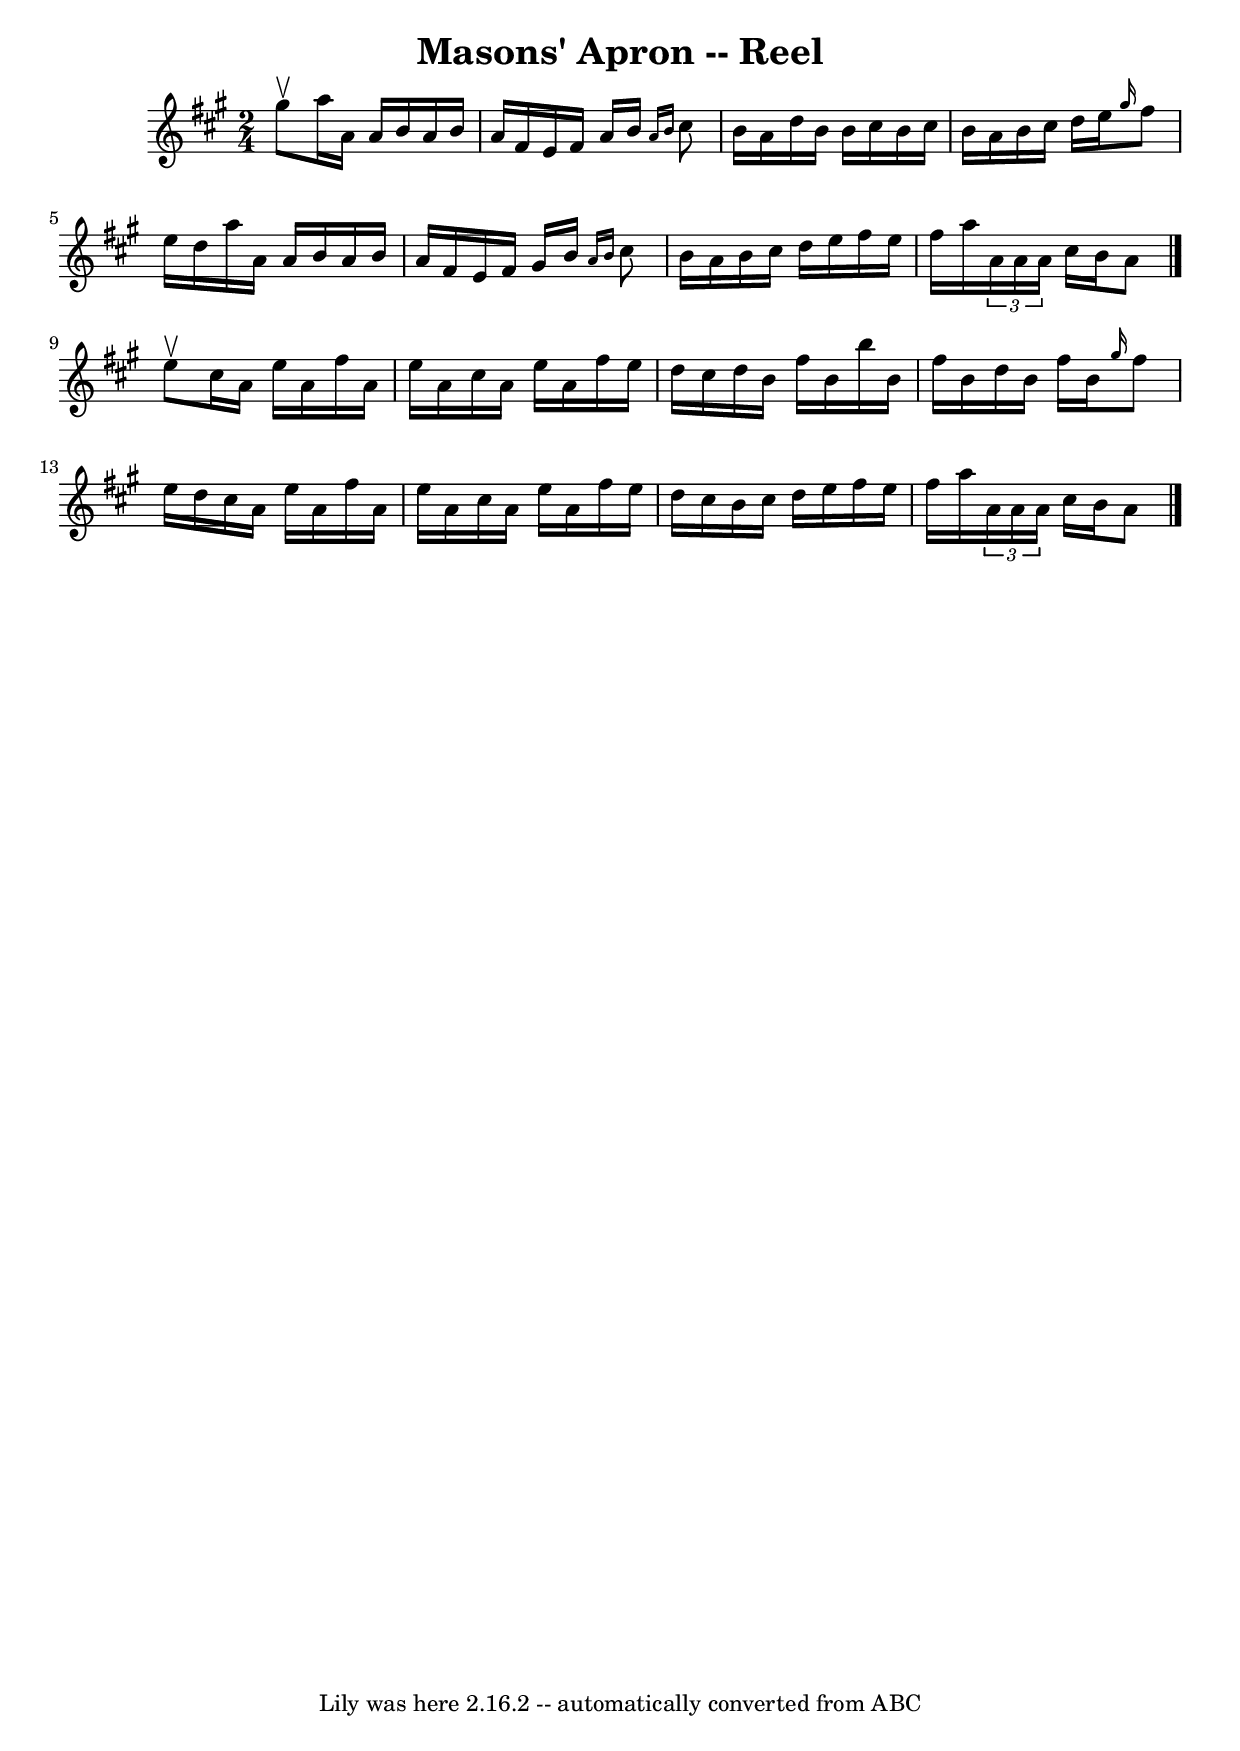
\version "2.7.40"
\include "Mammoth.ily"
\header {
	book = "Ryan's Mammoth Collection"
	crossRefNumber = "1"
	footnotes = "\\\\380"
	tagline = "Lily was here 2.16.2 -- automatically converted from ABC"
	title = "Masons' Apron -- Reel"
}
voicedefault =  {
\set Score.defaultBarType = "empty"

\time 2/4 \key a \major gis''8^\upbow |
 a''16 a'16 a'16    
b'16 a'16 b'16 a'16 fis'16    |
 e'16 fis'16 a'16    
b'16  \grace { a'16 b'16  } cis''8 b'16 a'16    |
 d''16  
 b'16 b'16 cis''16 b'16 cis''16 b'16 a'16    |
 b'16 
 cis''16 d''16 e''16  \grace { gis''16  } fis''8 e''16 d''16 
   |
 a''16 a'16 a'16 b'16 a'16 b'16 a'16 fis'16 
   |
 e'16 fis'16 gis'16 b'16  \grace { a'16 b'16  }   
cis''8 b'16 a'16    |
 b'16 cis''16 d''16 e''16    
fis''16 e''16 fis''16 a''16    |
   \times 2/3 { a'16 a'16  
 a'16  } cis''16 b'16 a'8    \bar "|." e''8^\upbow |
     
cis''16 a'16 e''16 a'16 fis''16 a'16 e''16 a'16    
|
 cis''16 a'16 e''16 a'16 fis''16 e''16 d''16    
cis''16    |
 d''16 b'16 fis''16 b'16 b''16 b'16    
fis''16 b'16    |
 d''16 b'16 fis''16 b'16  \grace {    
gis''16  } fis''8 e''16 d''16    |
 cis''16 a'16 e''16  
 a'16 fis''16 a'16 e''16 a'16    |
 cis''16 a'16    
e''16 a'16 fis''16 e''16 d''16 cis''16    |
 b'16    
cis''16 d''16 e''16 fis''16 e''16 fis''16 a''16    |
   
\times 2/3 { a'16 a'16 a'16  } cis''16 b'16 a'8    \bar "|."   
}

\score{
    <<

	\context Staff="default"
	{
	    \voicedefault 
	}

    >>
	\layout {
	}
	\midi {}
}
